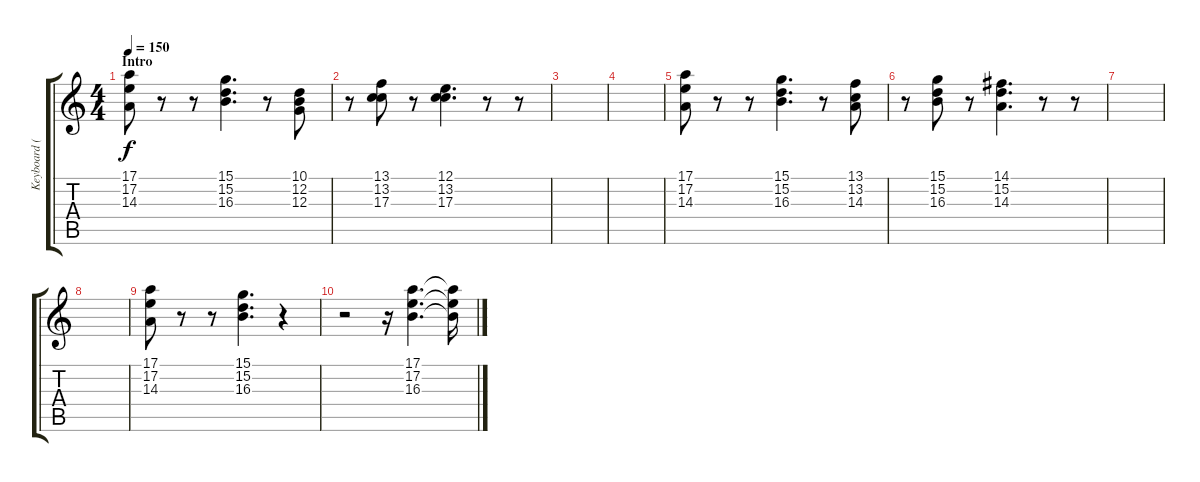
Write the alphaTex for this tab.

\track ("Keyboard (Assist)" "Keyboard (") {instrument stringensemble1}
\staff {score tabs}
\tuning (E4 B3 G3 D3 A2 E2) {hide}
\ts (4 4)
\section ("" "Intro")
\tempo 150
\clef g2
\ks c
(17.1 17.2 14.3).8{dy f instrument stringensemble1} r.8 r.8 (15.1 15.2 16.3).4{d} r.8 (10.1 12.2 12.3).8 |
r.8 (13.1 13.2 17.3).8 r.8 (12.1 13.2 17.3).4{d} r.8 r.8 |
|
|
(17.1 17.2 14.3).8 r.8 r.8 (15.1 15.2 16.3).4{d} r.8 (13.1 13.2 14.3).8 |
r.8 (15.1 15.2 16.3).8 r.8 (14.1 15.2 14.3).4{d} r.8 r.8 |
|
|
(17.1 17.2 14.3).8 r.8 r.8 (15.1 15.2 16.3).4{d} r.4 |
r.2 r.16 (17.1 17.2 16.3).4{d} (17.1{t} 17.2{t} 16.3{t}).16
